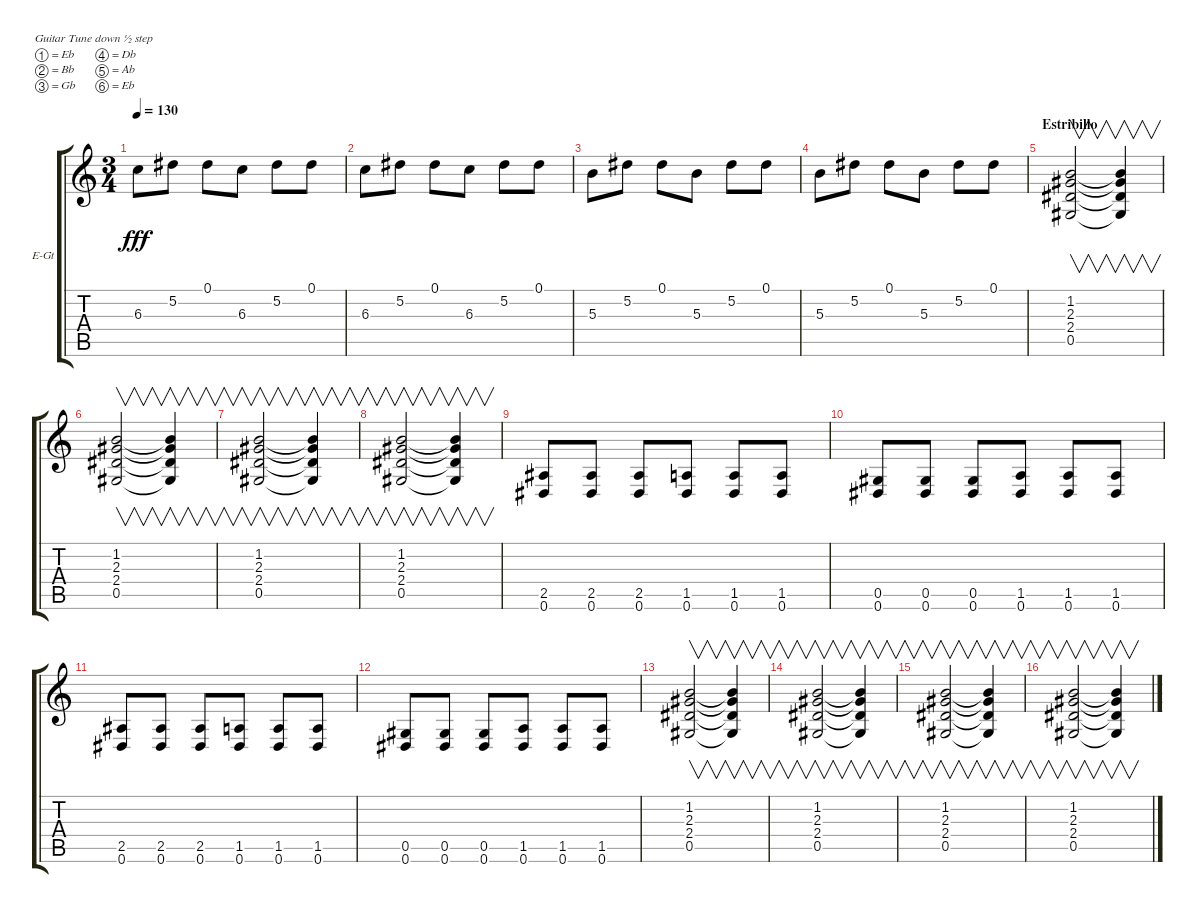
\defaultSystemsLayout 4
\bracketExtendMode groupsimilarinstruments
\firstSystemTrackNameOrientation horizontal
\otherSystemsTrackNameOrientation horizontal
\track ("Electric Guitar (Clean)" "E-Gt") {instrument electricguitarclean}
\staff {score tabs}
\tuning (Eb4 Bb3 Gb3 Db3 Ab2 Eb2)
\ts (3 4)
\tempo 130
\clef g2
\ks c
6.3.8{dy fff} 5.2.8 0.1.8 6.3.8 5.2.8 0.1.8 |
6.3.8 5.2.8 0.1.8 6.3.8 5.2.8 0.1.8 |
5.3.8 5.2.8 0.1.8 5.3.8 5.2.8 0.1.8 |
5.3.8 5.2.8 0.1.8 5.3.8 5.2.8 0.1.8 |
\section ("" "Estribillo")
(0.5 2.4 2.3 1.2).2{v} (0.5{t} 2.4{t} 2.3{t} 1.2{t}).4{v} |
(0.5 2.4 2.3 1.2).2{v} (0.5{t} 2.4{t} 2.3{t} 1.2{t}).4{v} |
(0.5 2.4 2.3 1.2).2{v} (1.2{t} 2.3{t} 2.4{t} 0.5{t}).4{v} |
(0.5 2.4 2.3 1.2).2{v} (1.2{t} 2.3{t} 2.4{t} 0.5{t}).4{v} |
(0.6 2.5).8 (0.6 2.5).8 (0.6 2.5).8 (0.6 1.5).8 (0.6 1.5).8 (0.6 1.5).8 |
(0.5 0.6).8 (0.5 0.6).8 (0.5 0.6).8 (1.5 0.6).8 (1.5 0.6).8 (1.5 0.6).8 |
(0.6 2.5).8 (0.6 2.5).8 (0.6 2.5).8 (0.6 1.5).8 (0.6 1.5).8 (0.6 1.5).8 |
(0.6 0.5).8 (0.6 0.5).8 (0.6 0.5).8 (0.6 1.5).8 (0.6 1.5).8 (0.6 1.5).8 |
(0.5 2.4 2.3 1.2).2{v} (0.5{t} 2.4{t} 2.3{t} 1.2{t}).4{v} |
(0.5 2.4 2.3 1.2).2{v} (0.5{t} 2.4{t} 2.3{t} 1.2{t}).4{v} |
(0.5 2.4 2.3 1.2).2{v} (0.5{t} 2.4{t} 2.3{t} 1.2{t}).4{v} |
(0.5 2.4 2.3 1.2).2{v} (0.5{t} 2.4{t} 2.3{t} 1.2{t}).4{v}
